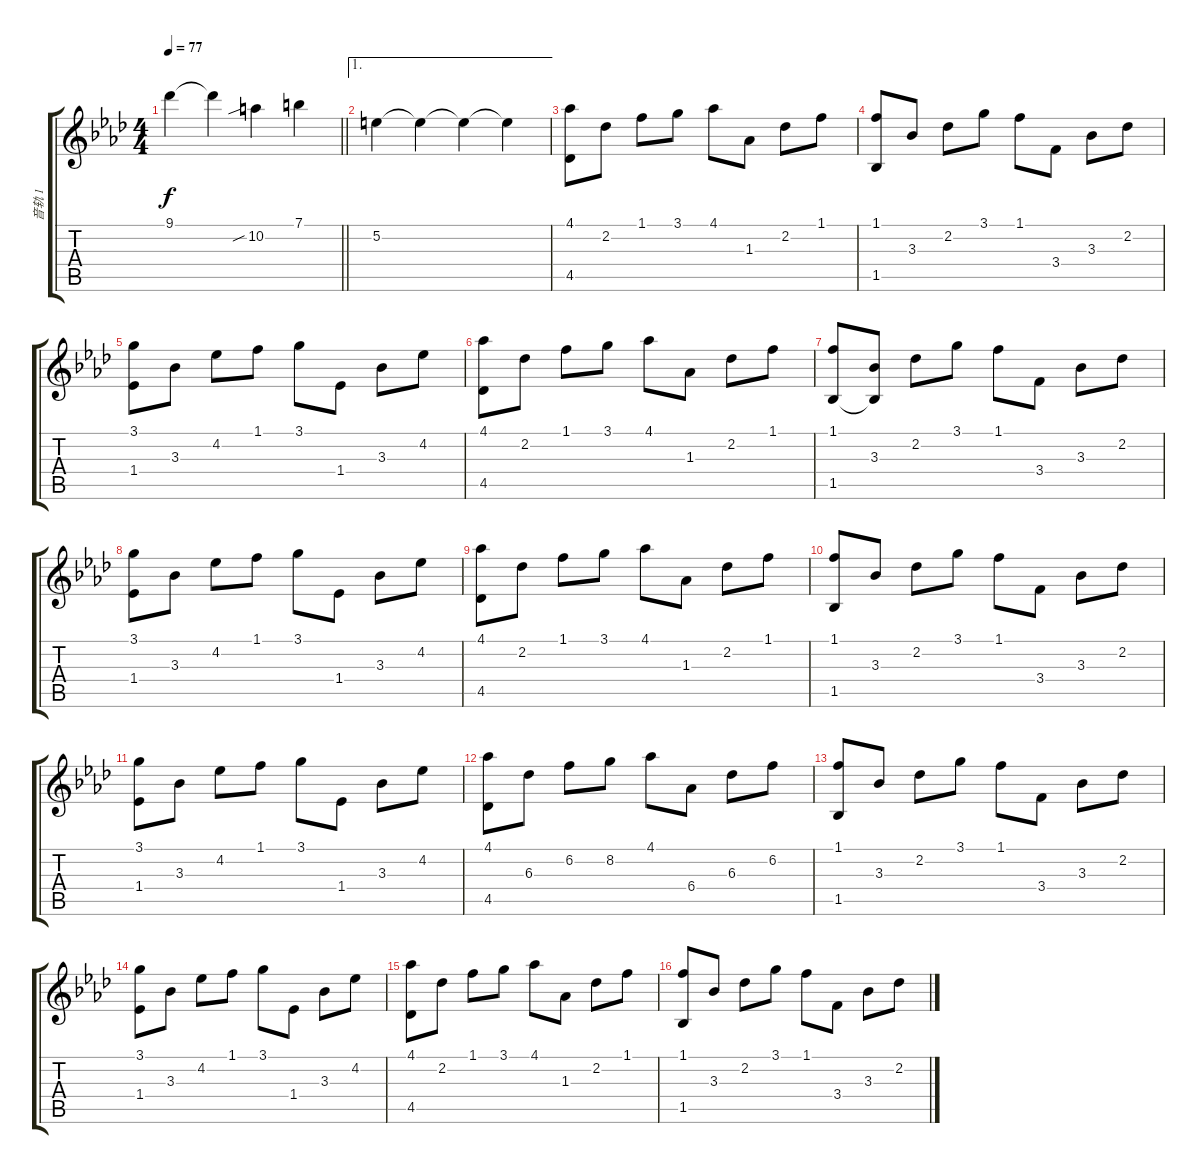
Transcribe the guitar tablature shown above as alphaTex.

\track ("音轨 1" "音轨 1") {instrument acousticguitarnylon}
\staff {score tabs}
\tuning (E4 B3 G3 D3 A2 E2) {hide}
\ts (4 4)
\tempo 77
\clef g2
\barLineRight lightlight
\ks fminor
9.1.4{dy f} 9.1{t}.4 10.2{sib}.4 7.1.4 |
\ae 1
5.2.4{volume 8} 5.2{t}.4 5.2{t}.4 5.2{t}.4 |
(4.1 4.5).8 2.2.8 1.1.8 3.1.8 4.1.8 1.3.8 2.2.8 1.1.8 |
(1.1 1.5).8 3.3.8 2.2.8 3.1.8 1.1.8 3.4.8 3.3.8 2.2.8 |
(3.1 1.4).8 3.3.8 4.2.8 1.1.8 3.1.8 1.4.8 3.3.8 4.2.8 |
(4.1 4.5).8 2.2.8 1.1.8 3.1.8 4.1.8 1.3.8 2.2.8 1.1.8 |
(1.1 1.5).8 (3.3 1.5{t}).8 2.2.8 3.1.8 1.1.8 3.4.8 3.3.8 2.2.8 |
(3.1 1.4).8 3.3.8 4.2.8 1.1.8 3.1.8 1.4.8 3.3.8 4.2.8 |
(4.1 4.5).8 2.2.8 1.1.8 3.1.8 4.1.8 1.3.8 2.2.8 1.1.8 |
(1.1 1.5).8 3.3.8 2.2.8 3.1.8 1.1.8 3.4.8 3.3.8 2.2.8 |
(3.1 1.4).8 3.3.8 4.2.8 1.1.8 3.1.8 1.4.8 3.3.8 4.2.8 |
(4.1 4.5).8 6.3.8 6.2.8 8.2.8 4.1.8 6.4.8 6.3.8 6.2.8 |
(1.1 1.5).8 3.3.8 2.2.8 3.1.8 1.1.8 3.4.8 3.3.8 2.2.8 |
(3.1 1.4).8 3.3.8 4.2.8 1.1.8 3.1.8 1.4.8 3.3.8 4.2.8 |
(4.1 4.5).8 2.2.8 1.1.8 3.1.8 4.1.8 1.3.8 2.2.8 1.1.8 |
(1.1 1.5).8 3.3.8 2.2.8 3.1.8 1.1.8 3.4.8 3.3.8 2.2.8
